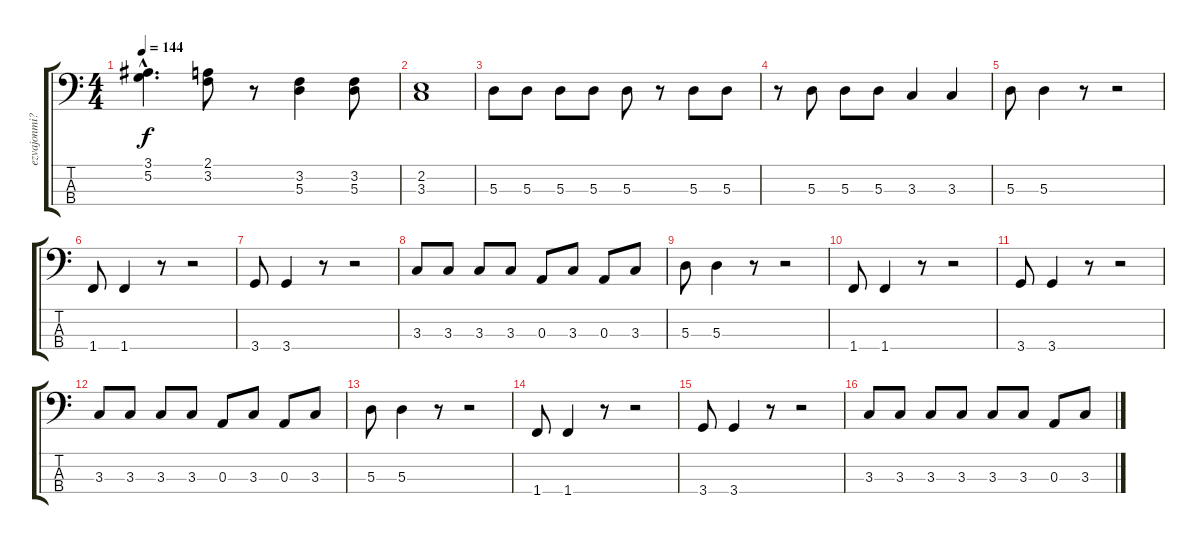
\track ("ezvajonmi?" "ezvajonmi?") {instrument electricbassfinger}
\staff {score tabs}
\tuning (G2 D2 A1 E1) {hide}
\ts (4 4)
\tempo 144
\clef f4
\ks c
(3.1{hac} 5.2{hac}).4{d dy f} (2.1 3.2).8 r.8 (3.2 5.3).4 (3.2 5.3).8 |
(2.2 3.3).1 |
5.3.8 5.3.8 5.3.8 5.3.8 5.3.8 r.8 5.3.8 5.3.8 |
r.8 5.3.8 5.3.8 5.3.8 3.3.4 3.3.4 |
5.3.8 5.3.4 r.8 r.2 |
1.4.8 1.4.4 r.8 r.2 |
3.4.8 3.4.4 r.8 r.2 |
3.3.8 3.3.8 3.3.8 3.3.8 0.3.8 3.3.8 0.3.8 3.3.8 |
5.3.8 5.3.4 r.8 r.2 |
1.4.8 1.4.4 r.8 r.2 |
3.4.8 3.4.4 r.8 r.2 |
3.3.8 3.3.8 3.3.8 3.3.8 0.3.8 3.3.8 0.3.8 3.3.8 |
5.3.8 5.3.4 r.8 r.2 |
1.4.8 1.4.4 r.8 r.2 |
3.4.8 3.4.4 r.8 r.2 |
3.3.8 3.3.8 3.3.8 3.3.8 3.3.8 3.3.8 0.3.8 3.3.8
